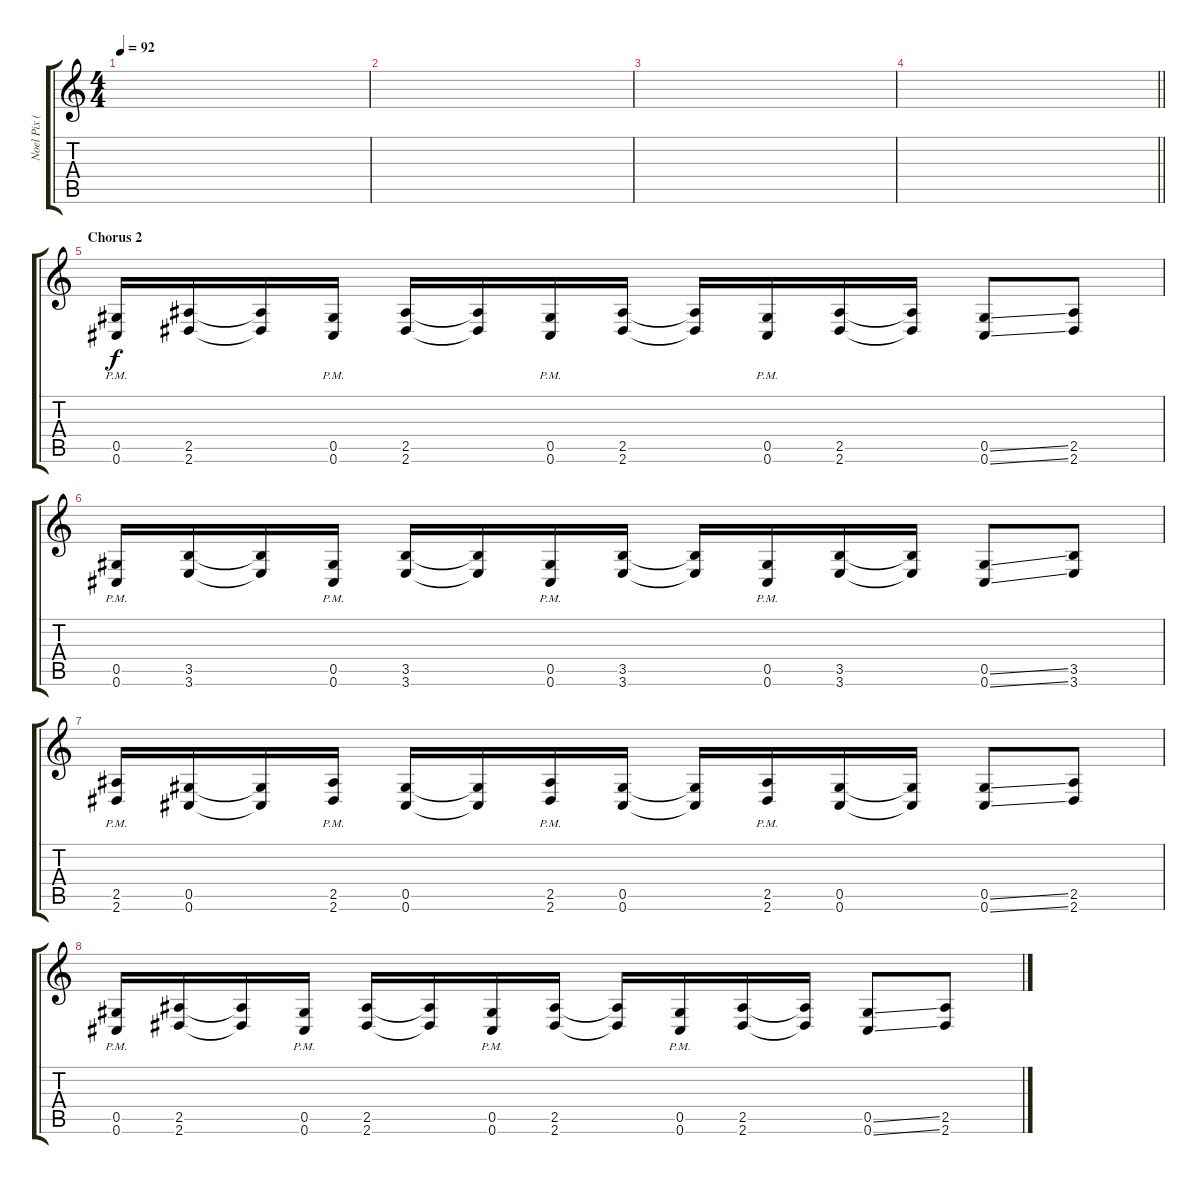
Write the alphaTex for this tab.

\track ("Noel Pix ( Distortion guitar )" "Noel Pix (") {instrument distortionguitar}
\staff {score tabs}
\tuning (Eb4 Bb3 Gb3 Db3 Ab2 Db2) {hide}
\ts (4 4)
\tempo 92
\clef g2
\ks c
|
|
|
\barLineRight lightlight
|
\section ("" "Chorus 2")
(0.5{pm} 0.6{pm}).16 (2.5 2.6).16 (2.5{t} 2.6{t}).16 (0.5{pm} 0.6{pm}).16 (2.5 2.6).16 (2.5{t} 2.6{t}).16 (0.5{pm} 0.6{pm}).16 (2.5 2.6).16 (2.5{t} 2.6{t}).16 (0.5{pm} 0.6{pm}).16 (2.5 2.6).16 (2.5{t} 2.6{t}).16 (0.5{ss} 0.6{ss}).8 (2.5 2.6).8 |
(0.5{pm} 0.6{pm}).16 (3.5 3.6).16 (3.5{t} 3.6{t}).16 (0.5{pm} 0.6{pm}).16 (3.5 3.6).16 (3.5{t} 3.6{t}).16 (0.5{pm} 0.6{pm}).16 (3.5 3.6).16 (3.5{t} 3.6{t}).16 (0.5{pm} 0.6{pm}).16 (3.5 3.6).16 (3.5{t} 3.6{t}).16 (0.5{ss} 0.6{ss}).8 (3.5 3.6).8 |
(2.5{pm} 2.6{pm}).16 (0.5 0.6).16 (0.5{t} 0.6{t}).16 (2.5{pm} 2.6{pm}).16 (0.5 0.6).16 (0.5{t} 0.6{t}).16 (2.5{pm} 2.6{pm}).16 (0.5 0.6).16 (0.5{t} 0.6{t}).16 (2.5{pm} 2.6{pm}).16 (0.5 0.6).16 (0.5{t} 0.6{t}).16 (0.5{ss} 0.6{ss}).8 (2.5 2.6).8 |
(0.5{pm} 0.6{pm}).16 (2.5 2.6).16 (2.5{t} 2.6{t}).16 (0.5{pm} 0.6{pm}).16 (2.5 2.6).16 (2.5{t} 2.6{t}).16 (0.5{pm} 0.6{pm}).16 (2.5 2.6).16 (2.5{t} 2.6{t}).16 (0.5{pm} 0.6{pm}).16 (2.5 2.6).16 (2.5{t} 2.6{t}).16 (0.5{ss} 0.6{ss}).8 (2.5 2.6).8
